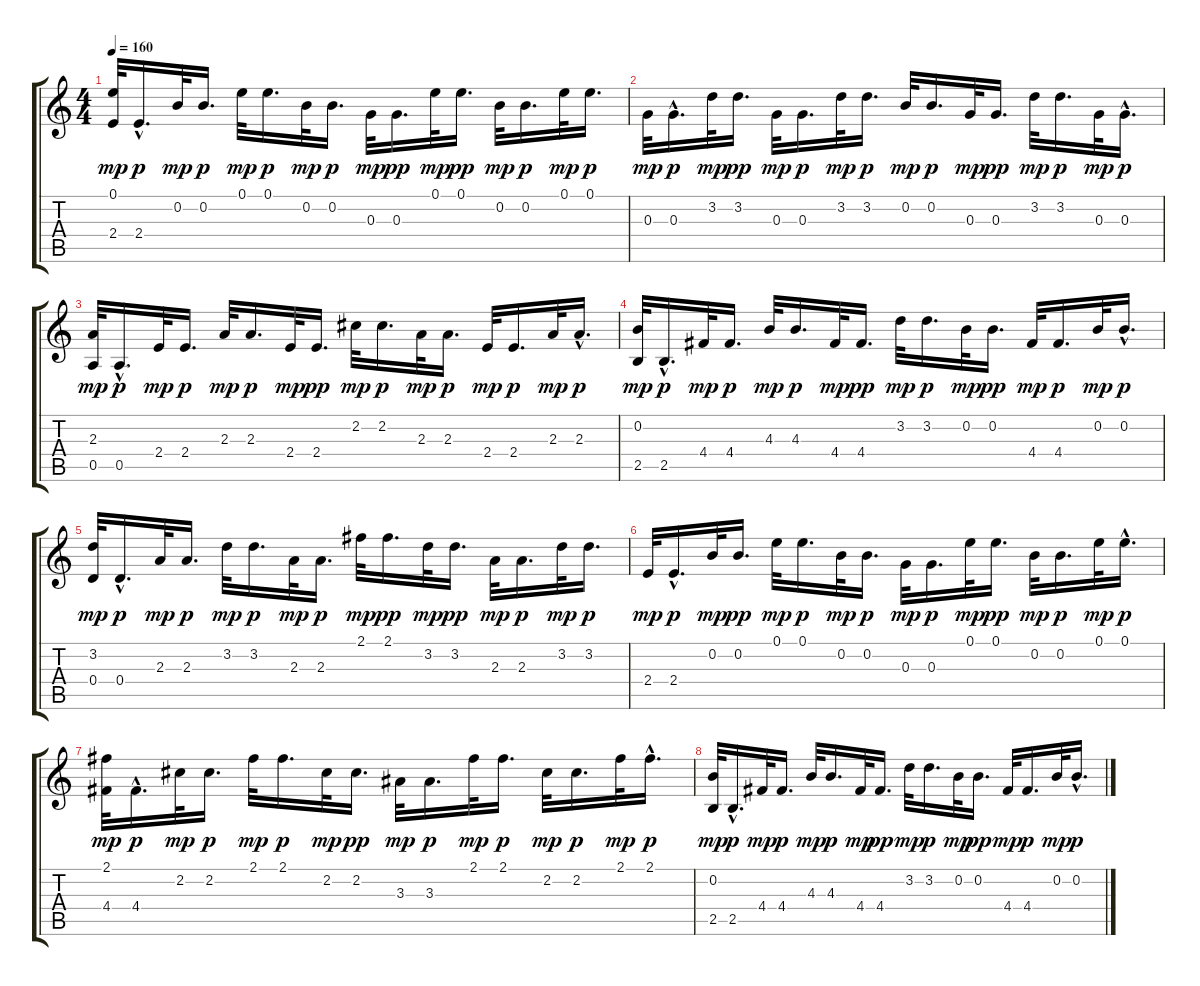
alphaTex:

\track "" {instrument electricguitarmuted}
\staff {score tabs}
\tuning (E4 B3 G3 D3 A2 D2) {hide}
\ts (4 4)
\tempo 160
\clef g2
\ks c
(0.1 2.4).32{dy mp} 2.4{hac}.16{d dy p} 0.2.32{dy mp} 0.2.16{d dy p} 0.1.32{dy mp} 0.1.16{d dy p} 0.2.32{dy mp} 0.2.16{d dy p} 0.3.32{dy mp} 0.3.16{d dy pp} 0.1.32{dy mp} 0.1.16{d dy pp} 0.2.32{dy mp} 0.2.16{d dy p} 0.1.32{dy mp} 0.1.16{d dy p} |
0.3.32{dy mp} 0.3{hac}.16{d dy p} 3.2.32{dy mp} 3.2.16{d dy pp} 0.3.32{dy mp} 0.3.16{d dy p} 3.2.32{dy mp} 3.2.16{d dy p} 0.2.32{dy mp} 0.2.16{d dy p} 0.3.32{dy mp} 0.3.16{d dy pp} 3.2.32{dy mp} 3.2.16{d dy p} 0.3.32{dy mp} 0.3{hac}.16{d dy p} |
(2.3 0.5).32{dy mp} 0.5{hac}.16{d dy p} 2.4.32{dy mp} 2.4.16{d dy p} 2.3.32{dy mp} 2.3.16{d dy p} 2.4.32{dy mp} 2.4.16{d dy pp} 2.2.32{dy mp} 2.2.16{d dy p} 2.3.32{dy mp} 2.3.16{d dy p} 2.4.32{dy mp} 2.4.16{d dy p} 2.3.32{dy mp} 2.3{hac}.16{d dy p} |
(0.2 2.5).32{dy mp} 2.5{hac}.16{d dy p} 4.4.32{dy mp} 4.4.16{d dy p} 4.3.32{dy mp} 4.3.16{d dy p} 4.4.32{dy mp} 4.4.16{d dy pp} 3.2.32{dy mp} 3.2.16{d dy p} 0.2.32{dy mp} 0.2.16{d dy pp} 4.4.32{dy mp} 4.4.16{d dy p} 0.2.32{dy mp} 0.2{hac}.16{d dy p} |
(3.2 0.4).32{dy mp} 0.4{hac}.16{d dy p} 2.3.32{dy mp} 2.3.16{d dy p} 3.2.32{dy mp} 3.2.16{d dy p} 2.3.32{dy mp} 2.3.16{d dy p} 2.1.32{dy mp} 2.1.16{d dy pp} 3.2.32{dy mp} 3.2.16{d dy pp} 2.3.32{dy mp} 2.3.16{d dy p} 3.2.32{dy mp} 3.2.16{d dy p} |
2.4.32{dy mp} 2.4{hac}.16{d dy p} 0.2.32{dy mp} 0.2.16{d dy pp} 0.1.32{dy mp} 0.1.16{d dy p} 0.2.32{dy mp} 0.2.16{d dy p} 0.3.32{dy mp} 0.3.16{d dy p} 0.1.32{dy mp} 0.1.16{d dy pp} 0.2.32{dy mp} 0.2.16{d dy p} 0.1.32{dy mp} 0.1{hac}.16{d dy p} |
(2.1 4.4).32{dy mp} 4.4{hac}.16{d dy p} 2.2.32{dy mp} 2.2.16{d dy p} 2.1.32{dy mp} 2.1.16{d dy p} 2.2.32{dy mp} 2.2.16{d dy pp} 3.3.32{dy mp} 3.3.16{d dy p} 2.1.32{dy mp} 2.1.16{d dy p} 2.2.32{dy mp} 2.2.16{d dy p} 2.1.32{dy mp} 2.1{hac}.16{d dy p} |
(0.2 2.5).32{dy mp} 2.5{hac}.16{d dy p} 4.4.32{dy mp} 4.4.16{d dy p} 4.3.32{dy mp} 4.3.16{d dy p} 4.4.32{dy mp} 4.4.16{d dy pp} 3.2.32{dy mp} 3.2.16{d dy p} 0.2.32{dy mp} 0.2.16{d dy pp} 4.4.32{dy mp} 4.4.16{d dy p} 0.2.32{dy mp} 0.2{hac}.16{d dy p}
